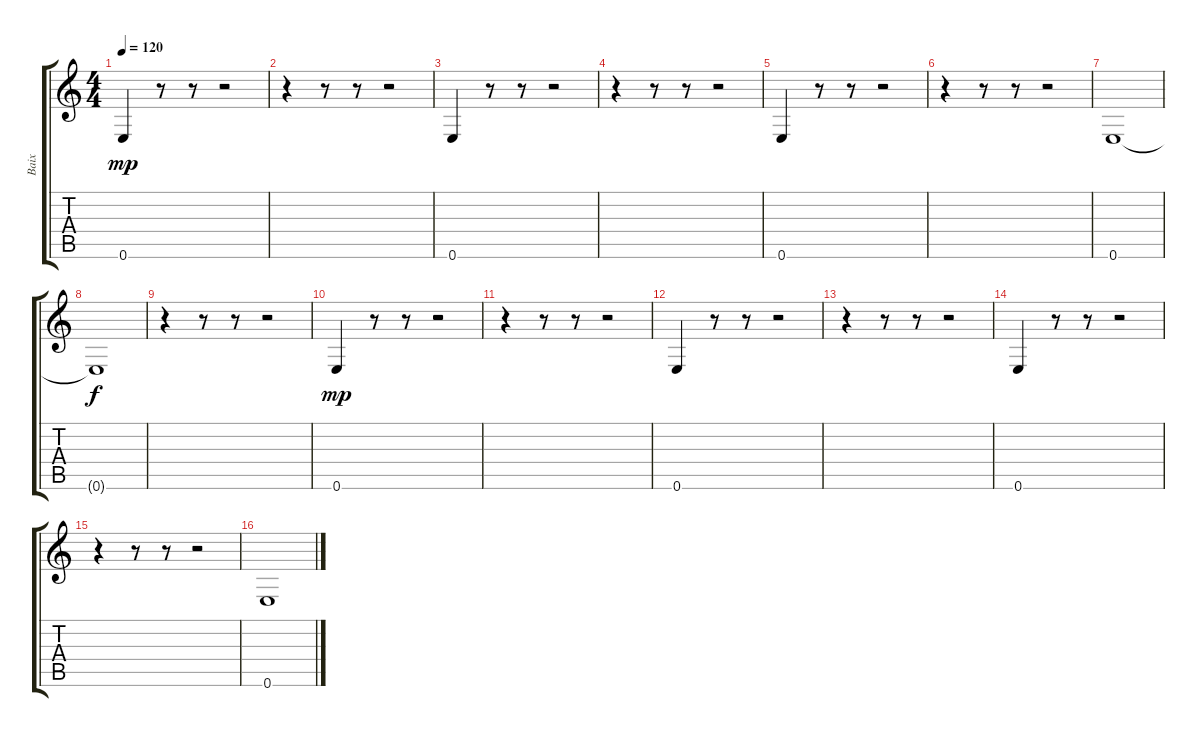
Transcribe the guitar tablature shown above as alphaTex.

\track ("Baix" "Baix") {instrument fretlessbass}
\staff {score tabs}
\tuning (E4 B3 G3 D3 A2 E2) {hide}
\ts (4 4)
\tempo 120
\clef g2
\ks c
0.6.4{dy mp} r.8 r.8 r.2 |
r.4 r.8 r.8 r.2 |
0.6.4 r.8 r.8 r.2 |
r.4 r.8 r.8 r.2 |
0.6.4 r.8 r.8 r.2 |
r.4 r.8 r.8 r.2 |
0.6.1 |
0.6{t}.1{dy f} |
r.4 r.8 r.8 r.2 |
0.6.4{dy mp} r.8 r.8 r.2 |
r.4 r.8 r.8 r.2 |
0.6.4 r.8 r.8 r.2 |
r.4 r.8 r.8 r.2 |
0.6.4 r.8 r.8 r.2 |
r.4 r.8 r.8 r.2 |
0.6.1
